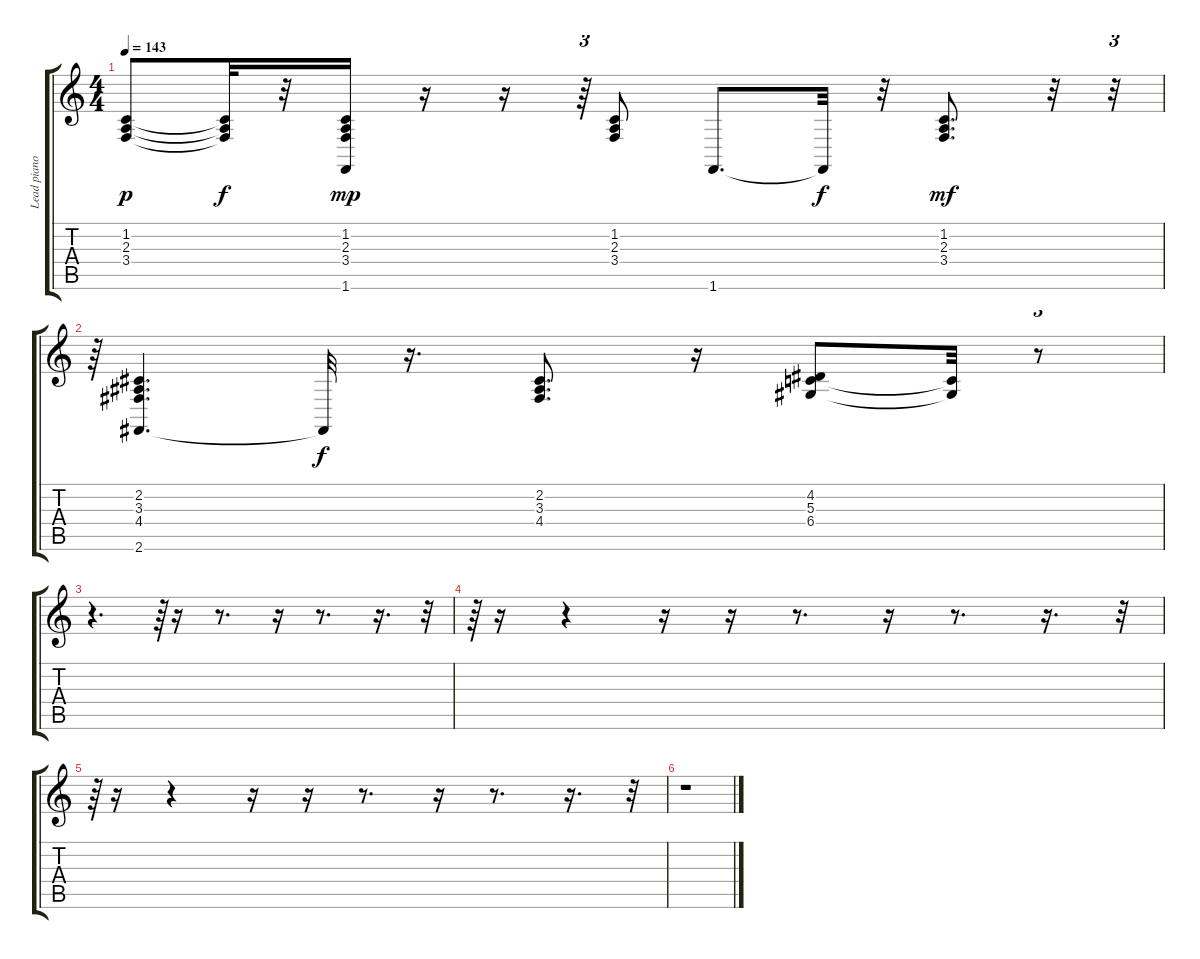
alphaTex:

\track ("Lead piano" "Lead piano") {instrument brightacousticpiano}
\staff {score tabs}
\tuning (E4 B3 G3 D3 A2 E2) {hide}
\ts (4 4)
\tempo 143
\clef g2
\ks c
(1.2 2.3 3.4).8{dy p} (1.2{t} 2.3{t} 3.4{t}).32{dy f} r.32 (1.2 2.3 3.4 1.6).16{dy mp} r.16 r.16 r.64{tu (3 2)} (1.2 2.3 3.4).8 1.6.8{d} 1.6{t}.32{dy f} r.32 (1.2 2.3 3.4).8{d dy mf} r.32 r.32{tu (3 2)} |
r.64{tu (3 2)} (2.2 3.3 4.4 2.6).4{d} 2.6{t}.32{dy f} r.16{d} (2.2 3.3 4.4).8{d} r.16 (4.2 5.3 6.4).8 (5.3{t} 6.4{t}).32 r.8{tu (3 2)} |
r.4{d} r.64{tu (3 2)} r.16 r.8{d} r.16 r.8{d} r.16{d} r.32{tu (3 2)} |
r.64{tu (3 2)} r.16 r.4 r.16 r.16 r.8{d} r.16 r.8{d} r.16{d} r.32{tu (3 2)} |
r.64{tu (3 2)} r.16 r.4 r.16 r.16 r.8{d} r.16 r.8{d} r.16{d} r.32{tu (3 2)} |
r.1
